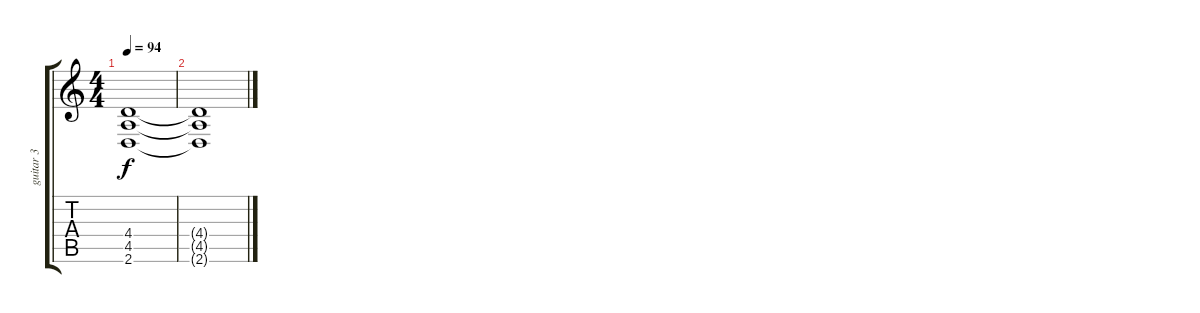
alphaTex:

\track ("guitar 3" "guitar 3") {instrument distortionguitar}
\staff {score tabs}
\tuning (C4 G3 Eb3 Bb2 F2 C2) {hide}
\ts (4 4)
\tempo 94
\clef g2
\ks c
(4.4 4.5 2.6).1{dy f} |
(4.4{t} 4.5{t} 2.6{t}).1
